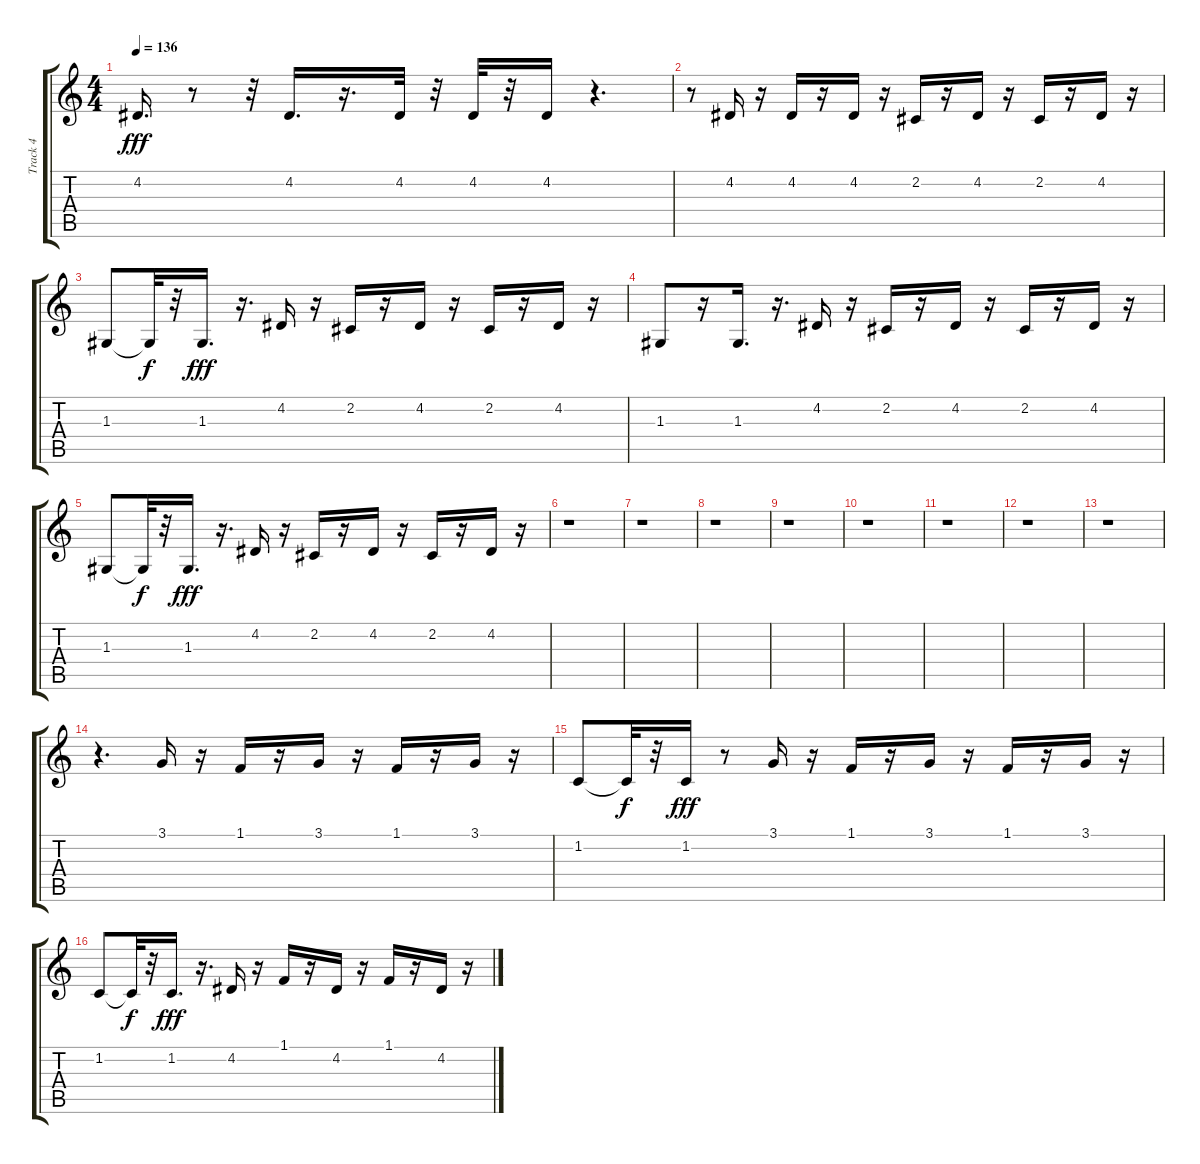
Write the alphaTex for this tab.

\track ("Track 4" "Track 4") {instrument tenorsax}
\staff {score tabs}
\tuning (E4 B3 G3 D3 A2 E2) {hide}
\ts (4 4)
\tempo 136
\clef g2
\ks c
4.2.16{d dy fff} r.8 r.32 4.2.16{d} r.16{d} 4.2.32 r.32 4.2.32 r.32 4.2.16 r.4{d} |
r.8 4.2.16 r.16 4.2.16 r.16 4.2.16 r.16 2.2.16 r.16 4.2.16 r.16 2.2.16 r.16 4.2.16 r.16 |
1.3.8 1.3{t}.32{dy f} r.32 1.3.16{d dy fff} r.16{d} 4.2.16 r.16 2.2.16 r.16 4.2.16 r.16 2.2.16 r.16 4.2.16 r.16 |
1.3.8 r.16 1.3.16{d} r.16{d} 4.2.16 r.16 2.2.16 r.16 4.2.16 r.16 2.2.16 r.16 4.2.16 r.16 |
1.3.8 1.3{t}.32{dy f} r.32 1.3.16{d dy fff} r.16{d} 4.2.16 r.16 2.2.16 r.16 4.2.16 r.16 2.2.16 r.16 4.2.16 r.16 |
r.1 |
r.1 |
r.1 |
r.1 |
r.1 |
r.1 |
r.1 |
r.1 |
r.4{d} 3.1.16 r.16 1.1.16 r.16 3.1.16 r.16 1.1.16 r.16 3.1.16 r.16 |
1.2.8 1.2{t}.32{dy f} r.32 1.2.16{dy fff} r.8 3.1.16 r.16 1.1.16 r.16 3.1.16 r.16 1.1.16 r.16 3.1.16 r.16 |
1.2.8 1.2{t}.32{dy f} r.32 1.2.16{d dy fff} r.16{d} 4.2.16 r.16 1.1.16 r.16 4.2.16 r.16 1.1.16 r.16 4.2.16 r.16
